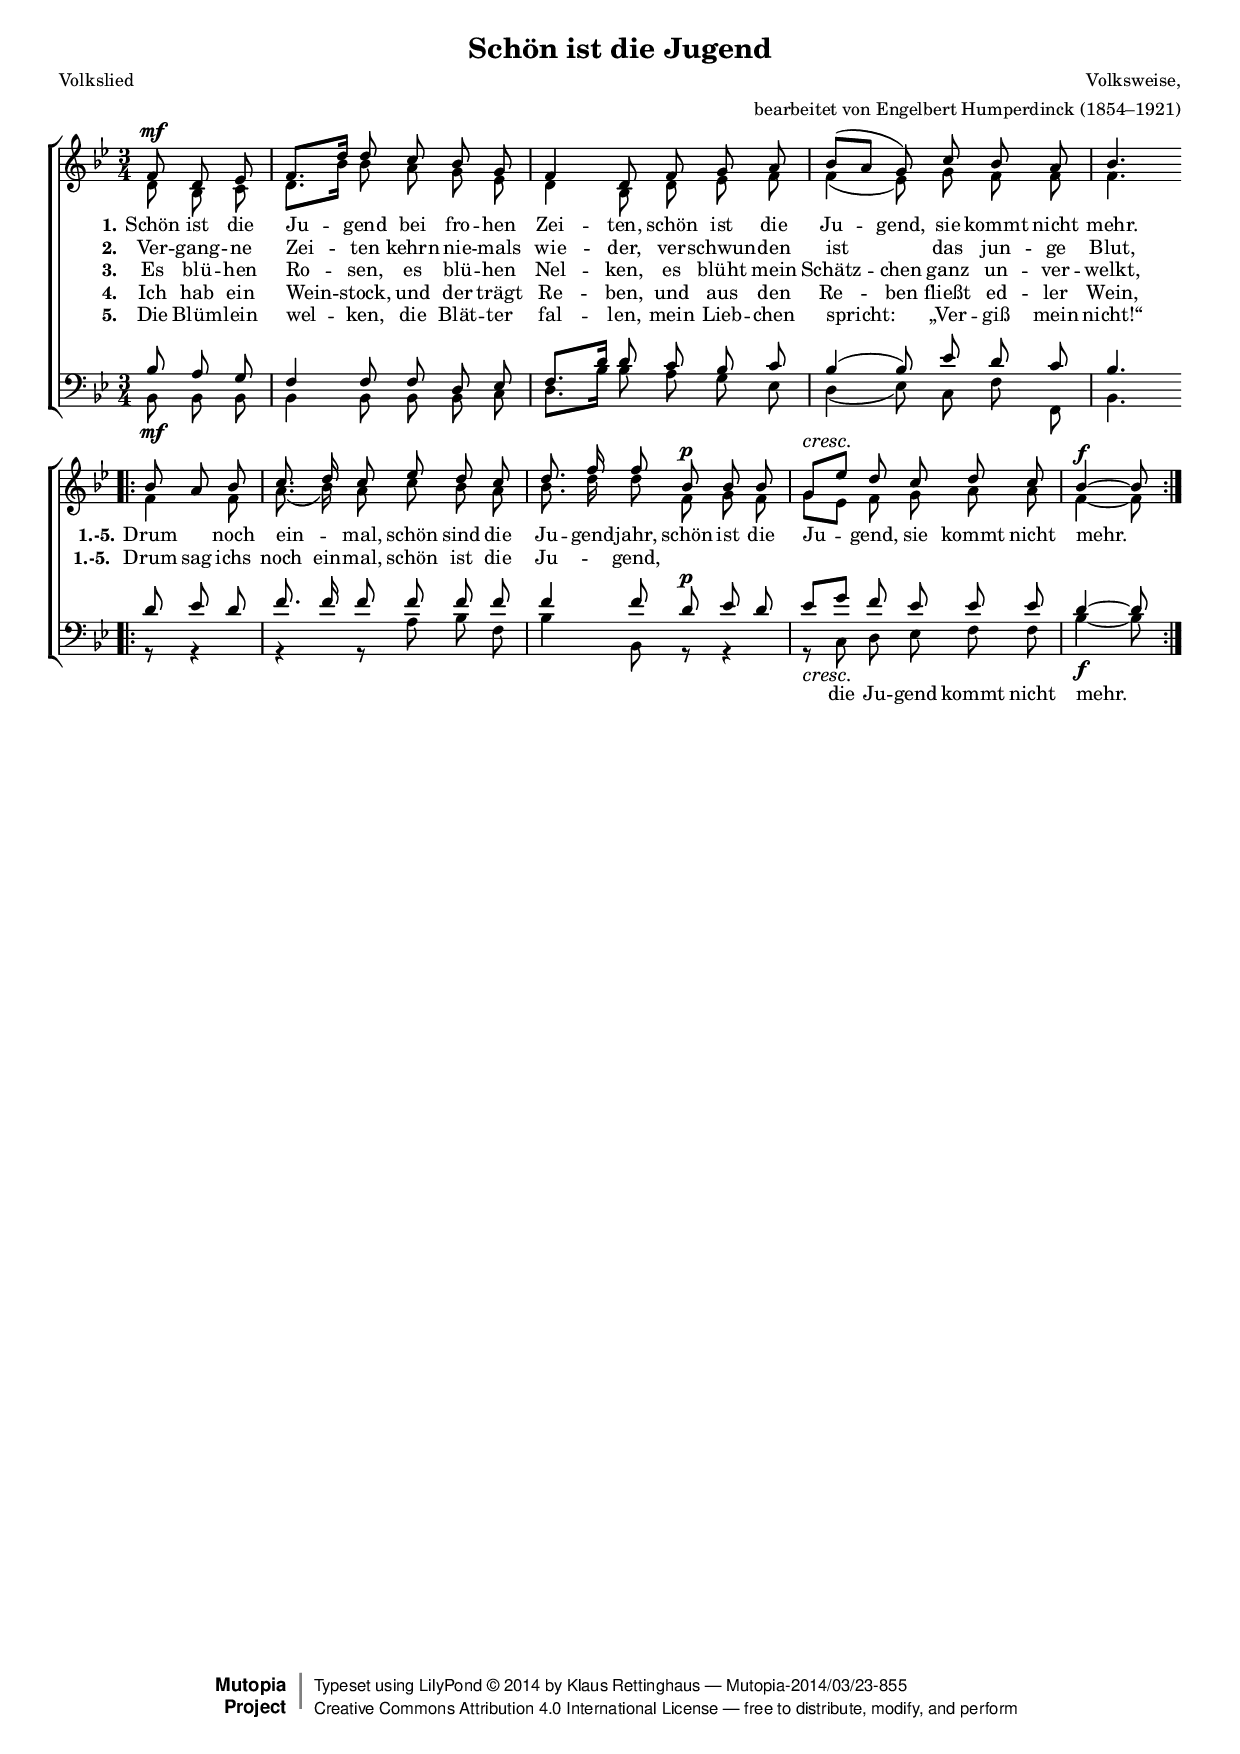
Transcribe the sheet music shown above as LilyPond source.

\include "deutsch.ly" 

#(set-global-staff-size 15.5) 

\version "2.18.0" 

global = { \key b \major \time 3/4 \tempo "" } 

SJugend = \relative b' { 
\partial 4. 
f8\mf d es 
f8.[ d'16] d8 c b g 
f4 d8 f g a 
b8[( a] g) c b a 
b4. 
\bar ".|:" 
b8 a b 
c8. d16 c8 es8 d c 
d8. f16 f8 b,\p b b 
g8[\cresc es'] d c d c 
b4~\f b8 
\bar ":|." 
} 

AJugend = \relative b { 
\partial 4. 
d b c 
d8.[ b'16] b8 a g es 
d4 b8 d es f 
f4( es8) g f f 
f4. 
\bar ".|:" 
f4 f8 
a8.( b16) a8 c b a 
b8. d16 d8 f, g f  
g8[ es] f g a a 
f4~ f8 
\bar ":|." 
} 

TJugend = \relative b { 
\partial 4. 
b8 a g 
f4 f8 f d es 
f8.[ d'16] d8 c b c 
b4( b8) es d c b4. 
\bar ".|:" 
d8 es d 
f8. f16 f8 f f f 
f4 f8 d\p es d 
es8[ g] f es es es
d4~ d8 
\bar ":|." 
} 

BJugend = \relative b, { 
\partial 4. 
b8\mf b b 
b4 b8 b b c 
d8.[ b'16] b8 a g es 
d4( es8) c f f, b4. 
\bar ".|:" 
r8 r4 
r4 r8 a'8 b f 
b4 b,8 r8 r4 
r8\cresc c d es f f
b4~\f b8 
\bar ":|." 
} 


LJugendA = \lyricmode { 
\set stanza = "1." 
Schön ist die Ju -- gend bei fro -- hen Zei -- ten, 
schön ist die \set ignoreMelismata = ##t Ju -- gend, \unset ignoreMelismata sie kommt nicht mehr. 
\set stanza = "1.-5." 
Drum noch ein -- mal, schön sind die Ju -- gend -- jahr, 
schön ist die Ju -- gend, sie kommt nicht mehr. 
} 

LJugendB = \lyricmode { 
\set stanza = "2." 
Ver -- gang -- ne Zei -- ten kehrn nie -- mals wie -- der, 
ver -- schwun -- den ist das jun -- ge Blut, 
} 

LJugendC = \lyricmode { 
\set stanza = "3." 
Es blü -- hen Ro -- sen, es blü -- hen Nel -- ken, 
es blüht mein \set ignoreMelismata = ##t Schätz -- chen \unset ignoreMelismata ganz un -- ver -- welkt, 
} 

LJugendD = \lyricmode { 
\set stanza = "4." 
Ich hab ein Wein -- stock, und der trägt Re -- ben, 
und aus den \set ignoreMelismata = ##t Re -- ben \unset ignoreMelismata fließt ed -- ler Wein, 
} 

LJugendE = \lyricmode { 
\set stanza = "5." 
Die Blüm -- lein wel -- ken, die Blät -- ter fal -- len, 
mein Lieb -- chen spricht: „Ver -- giß mein nicht!“
} 

LJugendXS = \lyricmode { 
\skip 8 \skip 8 \skip 8 \skip 4 \skip 8 \skip 8 \skip 8 \skip 8 \skip 4\skip 8 
\skip 8 \skip 8 \skip 8 \skip 4. \skip 8 \skip 8 \skip 8 \skip 4. 
\set stanza = "1.-5. " 
Drum sag ichs noch ein -- mal, 
} 

LJugendXT = \lyricmode { 
\skip 8 \skip 8 \skip 8 \skip 4 \skip 8 \skip 8 \skip 8 \skip 8 \skip 4\skip 8 
\skip 8 \skip 8 \skip 8 \skip 4. \skip 8 \skip 8 \skip 8 \skip 4. 
\set stanza = "1.-5. " 
Drum sag ichs noch ein -- mal, schön ist die Ju -- gend, 
} 

LJugendXB = \lyricmode { 
\skip 8 \skip 8 \skip 8 \skip 4 \skip 8 \skip 8 \skip 8 \skip 8 \skip 4\skip 8 
\skip 8 \skip 8 \skip 8 \skip 4. \skip 8 \skip 8 \skip 8 \skip 4. 
\skip 8 \skip 8 \skip 8 \skip 4 \skip 8 
die Ju -- gend kommt nicht mehr. 
} 

%--------------------

\header { 
 kaisernumber = "436" 
 comment = "" 
 footnote = "" 
 
 title = "Schön ist die Jugend" 
 subtitle = "" 
 composer = "Volksweise," 
 opus = "" 
 arranger = "bearbeitet von Engelbert Humperdinck (1854–1921)" 
 poet = "Volkslied" 
 
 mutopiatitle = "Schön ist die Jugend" 
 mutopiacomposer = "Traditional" 
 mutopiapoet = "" 
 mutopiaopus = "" 
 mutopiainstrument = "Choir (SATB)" 
 date = "1910s" 
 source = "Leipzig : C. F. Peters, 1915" 
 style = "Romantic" 
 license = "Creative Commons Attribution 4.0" 
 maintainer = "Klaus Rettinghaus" 
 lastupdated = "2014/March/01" 
 
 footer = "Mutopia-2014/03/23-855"
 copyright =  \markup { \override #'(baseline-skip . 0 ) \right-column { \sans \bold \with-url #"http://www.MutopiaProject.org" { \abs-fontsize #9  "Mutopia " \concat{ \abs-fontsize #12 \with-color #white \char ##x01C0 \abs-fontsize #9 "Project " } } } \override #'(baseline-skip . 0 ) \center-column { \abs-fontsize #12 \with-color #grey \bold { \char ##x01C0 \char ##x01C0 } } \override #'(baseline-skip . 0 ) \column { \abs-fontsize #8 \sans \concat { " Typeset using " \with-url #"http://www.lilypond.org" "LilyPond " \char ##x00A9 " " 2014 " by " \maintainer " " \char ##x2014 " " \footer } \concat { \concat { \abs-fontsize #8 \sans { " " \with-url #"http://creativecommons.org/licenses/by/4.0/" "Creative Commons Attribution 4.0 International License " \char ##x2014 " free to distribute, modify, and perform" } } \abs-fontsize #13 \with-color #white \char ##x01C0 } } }
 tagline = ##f
} 

\score {
{
\context ChoirStaff 
	<< 
%	\context Lyrics = SopranX 
	\context Staff = women 
	<< 
	\set Staff.midiInstrument = "voice oohs" 
			\clef "G" 
			\context Voice = Sopran { \voiceOne 
				<< 
				\autoBeamOff 
				\dynamicUp 
				{ \global \SJugend } 
				>> } 
			\context Voice = Alt { \voiceTwo 
 				<< 
				\autoBeamOff 
				\dynamicDown 
				{ \global \AJugend } 
				>> } 
			>> 
	\context Lyrics = verseone 
	\context Lyrics = versetwo 
	\context Lyrics = versethree 
	\context Lyrics = versefour 
	\context Lyrics = versefive 
	\context Lyrics = TenorX 
	\context Staff = men 
	<< 
	\set Staff.midiInstrument = "voice oohs" 
			\clef "F" 
			\context Voice = Tenor { \voiceOne 
				<< 
				\autoBeamOff 
				\dynamicUp 
				{ \global \TJugend } 
				>> } 
			\context Voice = Bass { \voiceTwo 
				<< 
				\autoBeamOff 
				\dynamicDown 
				{ \global \BJugend } 
				>> } 
		>> 
	\context Lyrics = BassX 

%	\context Lyrics = SopranX \lyricsto Sopran \LJugendXS 
	\context Lyrics = verseone \lyricsto Alt \LJugendA 
	\context Lyrics = versetwo \lyricsto Alt \LJugendB 
	\context Lyrics = versethree \lyricsto Alt \LJugendC 
	\context Lyrics = versefour \lyricsto Alt \LJugendD 
	\context Lyrics = versefive \lyricsto Alt \LJugendE 
	\context Lyrics = TenorX \lyricsto Tenor \LJugendXT 
	\context Lyrics = BassX \lyricsto Bass \LJugendXB 
	>>
}

\layout {
indent = 0.0\cm
\context {\Score 
\remove "Bar_number_engraver"
\override DynamicTextSpanner.style = #'none 
\override BreathingSign.text = #(make-musicglyph-markup "scripts.rvarcomma") 
}
}

\midi {
\tempo 4.=80
}

}
